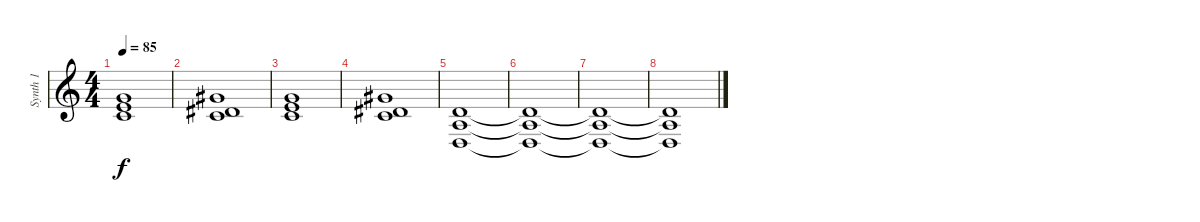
\track ("Synth 1" "Synth 1") {instrument stringensemble1}
\staff {score}
\tuning (E4 B3 G3 D3 A2 E2) {hide}
\ts (4 4)
\tempo 85
\clef g2
\ks c
(3.1 5.2 5.3).1{dy f} |
(4.1 4.2 5.3).1 |
(3.1 5.2 5.3).1 |
(4.1 4.2 5.3).1 |
(3.2 2.3 0.4).1 |
(3.2{t} 2.3{t} 0.4{t}).1 |
(3.2{t} 2.3{t} 0.4{t}).1 |
(3.2{t} 2.3{t} 0.4{t}).1
